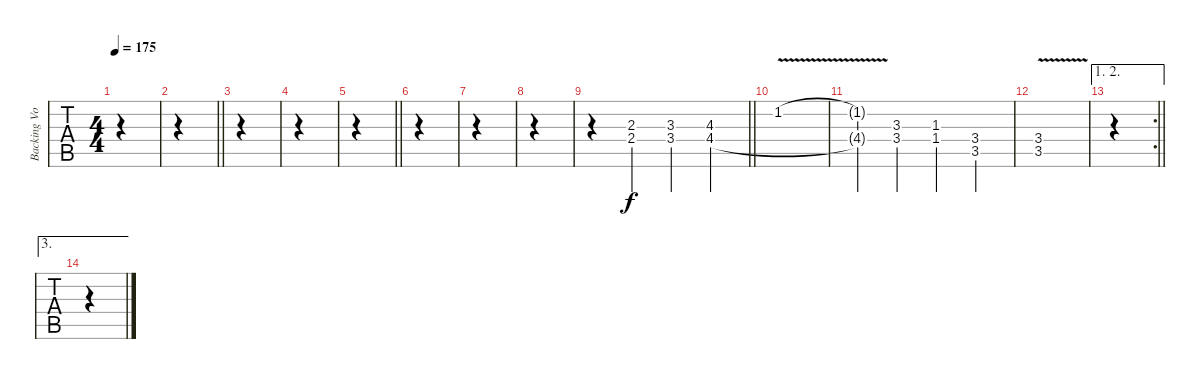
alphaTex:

\track ("Backing Vocals" "Backing Vo") {instrument lead1square}
\staff {tabs}
\tuning (E4 B3 G3 D3 A2 E2) {hide}
\ts (4 4)
\tempo 175
\clef g2
\ks f
|
\barLineRight lightlight
|
|
|
\barLineRight lightlight
|
|
|
|
\barLineRight lightlight
r.4 (2.3 2.4).4 (3.3 3.4).4 (4.3 4.4).4 |
1.2{v}.1 |
(1.2{t} 4.4{t}).4 (3.3 3.4).4 (1.3 1.4).4 (3.4 3.5).4 |
(3.4{v} 3.5{v}).1 |
\ae (1 2)
\rc 2
\barLineRight lightlight
|
\ae 3
